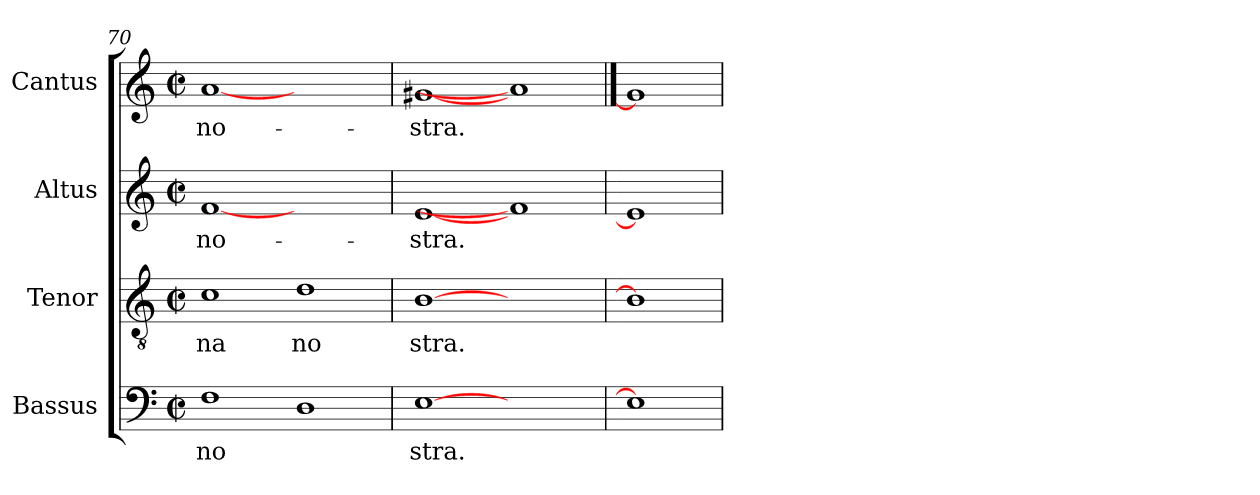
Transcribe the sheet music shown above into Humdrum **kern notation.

**kern	**text	**kern	**text	**kern	**text	**kern	**text
*part4	*part4	*part3	*part3	*part2	*part2	*part1	*part1
*staff4	*staff4	*staff3	*staff3	*staff2	*staff2	*staff1	*staff1
*I"Bassus	*	*I"Tenor	*	*I"Altus	*	*I"Cantus	*
*clefF4	*	*clefGv2	*	*clefG2	*	*clefG2	*
*M2/2	*	*M2/2	*	*M2/2	*	*M2/2	*
*met(c|)	*	*met(c|)	*	*met(c|)	*	*met(c|)	*
=70	=70	=70	=70	=70	=70	=70	=70
!	!LO:LY:b:cj	!	!LO:LY:b:cj	!	!LO:LY:b:cj	!	!LO:LY:b:cj
1F	no	1c	na	[1f	no-	[1a	no-
!	!	!	!LO:LY:b:cj	!	!	!	!
1D	.	1d	no	1ryy	.	1ryy	.
=71	=71	=71	=71	=71	=71	=71	=71
!	!LO:LY:b:cj	!	!LO:LY:b:cj	!	!LO:LY:b:cj	!	!LO:LY:b:cj
[1E	stra.	[1B	stra.	[1e	-stra.	[1g#X	-stra.
1ryy	.	1ryy	.	1f]	.	1a]	.
=72	==72	=72	==72	=72	==72	==72	==72
1E]	.	1B]	.	1e]	.	1g#]	.
=	=	=	=	=	=	=	=
*-	*-	*-	*-	*-	*-	*-	*-
